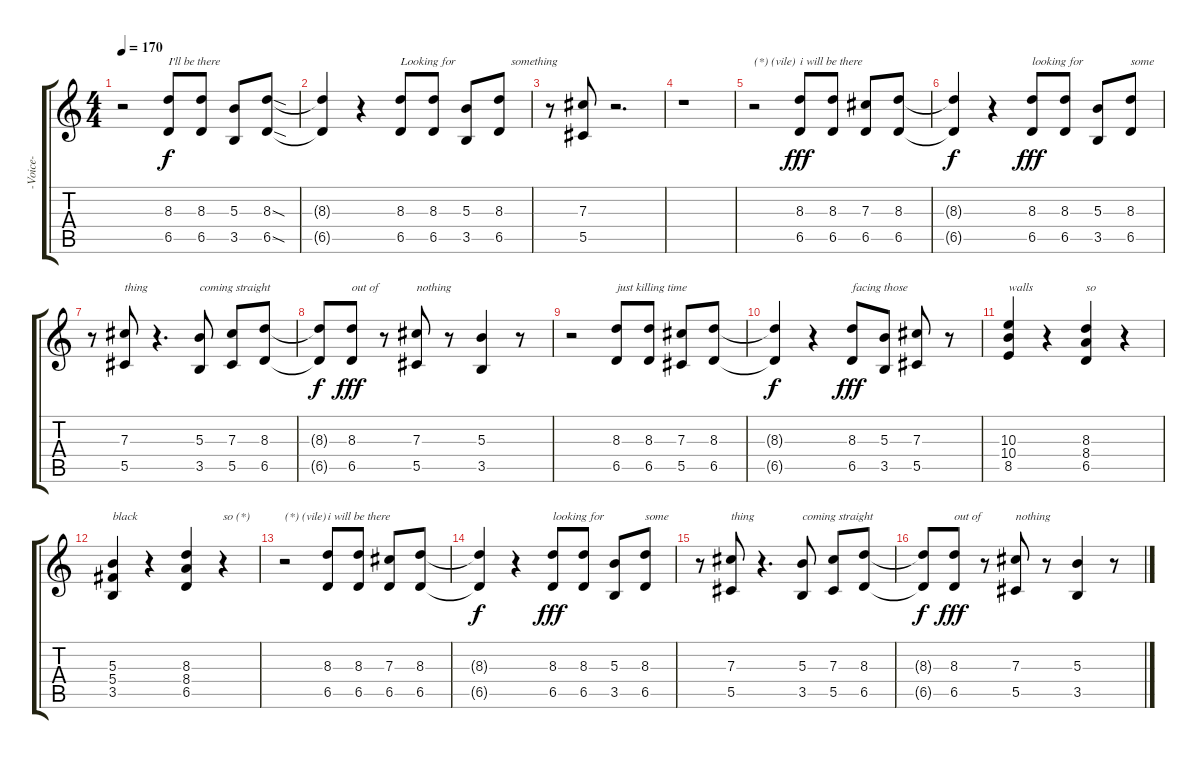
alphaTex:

\track ("-Voice-" "-Voice-") {instrument synthbass2}
\staff {score tabs}
\tuning (Eb4 Bb3 Gb3 Db3 Ab2 Eb2) {hide}
\ts (4 4)
\tempo 170
\clef g2
\ks c
r.2{dy f} (8.3 6.5).8{txt "I'll be there"} (8.3 6.5).8 (5.3 3.5).8 (8.3{sod} 6.5{sod}).8 |
(8.3{t} 6.5{t}).4 r.4 (8.3 6.5).8{txt "Looking for"} (8.3 6.5).8 (5.3 3.5).8 (8.3 6.5).8{txt "    something"} |
r.8 (7.3 5.5).8 r.2{d} |
r.1 |
r.2{txt "(*) (vile)"} (8.3 6.5).8{txt "i will be there " dy fff} (8.3 6.5).8 (7.3 6.5).8 (8.3 6.5).8 |
(8.3{t} 6.5{t}).4{dy f} r.4 (8.3 6.5).8{txt "looking for " dy fff} (8.3 6.5).8 (5.3 3.5).8 (8.3 6.5).8{txt "some"} |
r.8 (7.3 5.5).8{txt "thing"} r.4{d} (5.3 3.5).8{txt "coming straight"} (7.3 5.5).8 (8.3 6.5).8 |
(8.3{t} 6.5{t}).8{dy f} (8.3 6.5).8{txt "out of " dy fff} r.8 (7.3 5.5).8{txt "nothing"} r.8 (5.3 3.5).4 r.8 |
r.2 (8.3 6.5).8{txt "just killing time"} (8.3 6.5).8 (7.3 5.5).8 (8.3 6.5).8 |
(8.3{t} 6.5{t}).4{dy f} r.4 (8.3 6.5).8{txt "facing those" dy fff} (5.3 3.5).8 (7.3 5.5).8 r.8 |
(10.3 10.4 8.5).4{txt "walls"} r.4 (8.3 8.4 6.5).4{txt "so"} r.4 |
(5.3 5.4 3.5).4{txt "black "} r.4 (8.3 8.4 6.5).4 r.4{txt "so (*)"} |
r.2{txt "(*) (vile)"} (8.3 6.5).8{txt "i will be there "} (8.3 6.5).8 (7.3 6.5).8 (8.3 6.5).8 |
(8.3{t} 6.5{t}).4{dy f} r.4 (8.3 6.5).8{txt "looking for " dy fff} (8.3 6.5).8 (5.3 3.5).8 (8.3 6.5).8{txt "some"} |
r.8 (7.3 5.5).8{txt "thing"} r.4{d} (5.3 3.5).8{txt "coming straight"} (7.3 5.5).8 (8.3 6.5).8 |
(8.3{t} 6.5{t}).8{dy f} (8.3 6.5).8{txt "out of " dy fff} r.8 (7.3 5.5).8{txt "nothing"} r.8 (5.3 3.5).4 r.8
